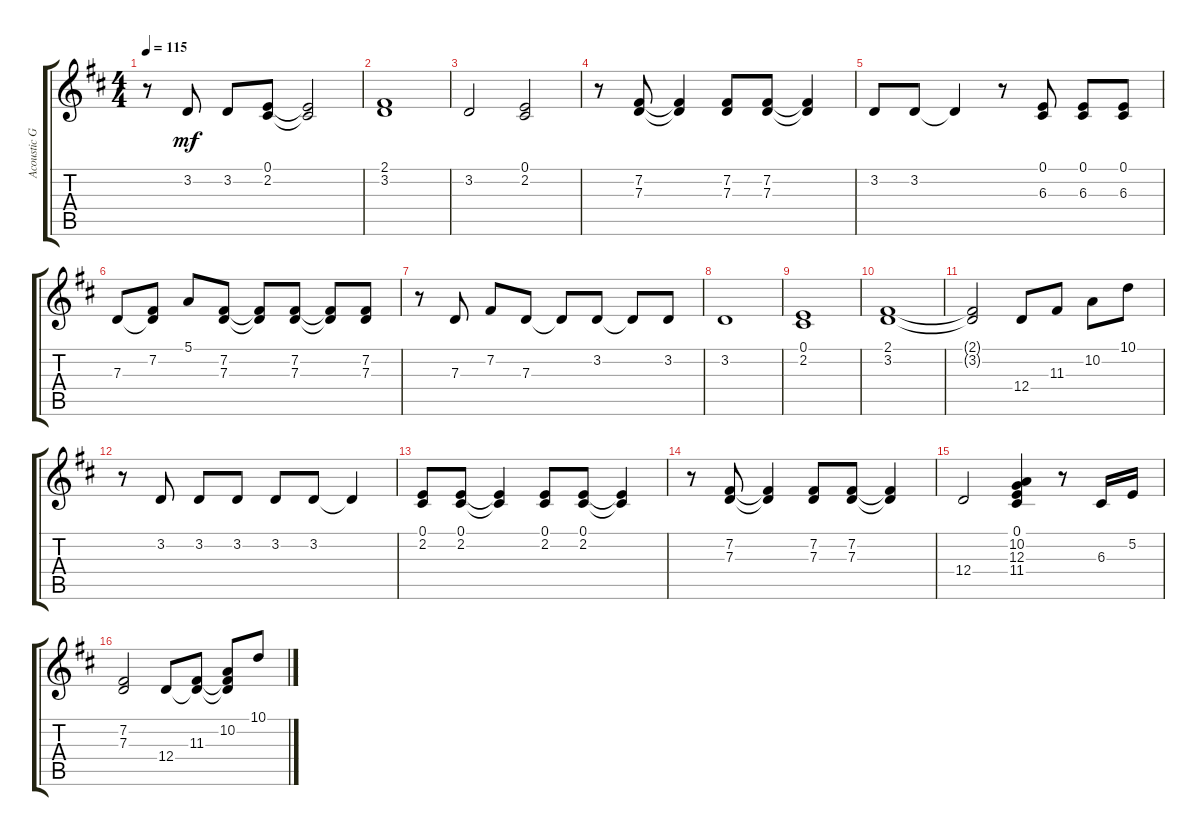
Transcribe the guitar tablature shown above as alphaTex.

\track ("Acoustic Grand Piano (Staff 1)" "Acoustic G") {instrument acousticgrandpiano}
\staff {score tabs}
\tuning (E4 B3 G3 D3 A2 E2) {hide}
\ts (4 4)
\tempo 115
\clef g2
\ks bminor
r.8{dy mf} 3.2.8 3.2.8 (0.1 2.2).8 (0.1{t} 2.2{t}).2 |
(2.1 3.2).1 |
3.2.2 (0.1 2.2).2 |
r.8 (7.2 7.3).8 (7.2{t} 7.3{t}).4 (7.2 7.3).8 (7.2 7.3).8 (7.2{t} 7.3{t}).4 |
3.2.8 3.2.8 3.2{t}.4 r.8 (0.1 6.3).8 (0.1 6.3).8 (0.1 6.3).8 |
7.3.8 (7.2 7.3{t}).8 5.1.8 (7.2 7.3).8 (7.2{t} 7.3{t}).8 (7.2 7.3).8 (7.2{t} 7.3{t}).8 (7.2 7.3).8 |
r.8 7.3.8 7.2.8 7.3.8 7.3{t}.8 3.2.8 3.2{t}.8 3.2.8 |
3.2.1 |
(0.1 2.2).1 |
(2.1 3.2).1 |
(2.1{t} 3.2{t}).2 12.4.8 11.3.8 10.2.8 10.1.8 |
r.8 3.2.8 3.2.8 3.2.8 3.2.8 3.2.8 3.2{t}.4 |
(0.1 2.2).8 (0.1 2.2).8 (0.1{t} 2.2{t}).4 (0.1 2.2).8 (0.1 2.2).8 (0.1{t} 2.2{t}).4 |
r.8 (7.2 7.3).8 (7.2{t} 7.3{t}).4 (7.2 7.3).8 (7.2 7.3).8 (7.2{t} 7.3{t}).4 |
12.4.2 (0.1 10.2 12.3 11.4).4 r.8 6.3.16 5.2.16 |
(7.2 7.3).2 12.4.8 (11.3 12.4{t}).8 (10.2 11.3{t} 12.4{t}).8 10.1.8
